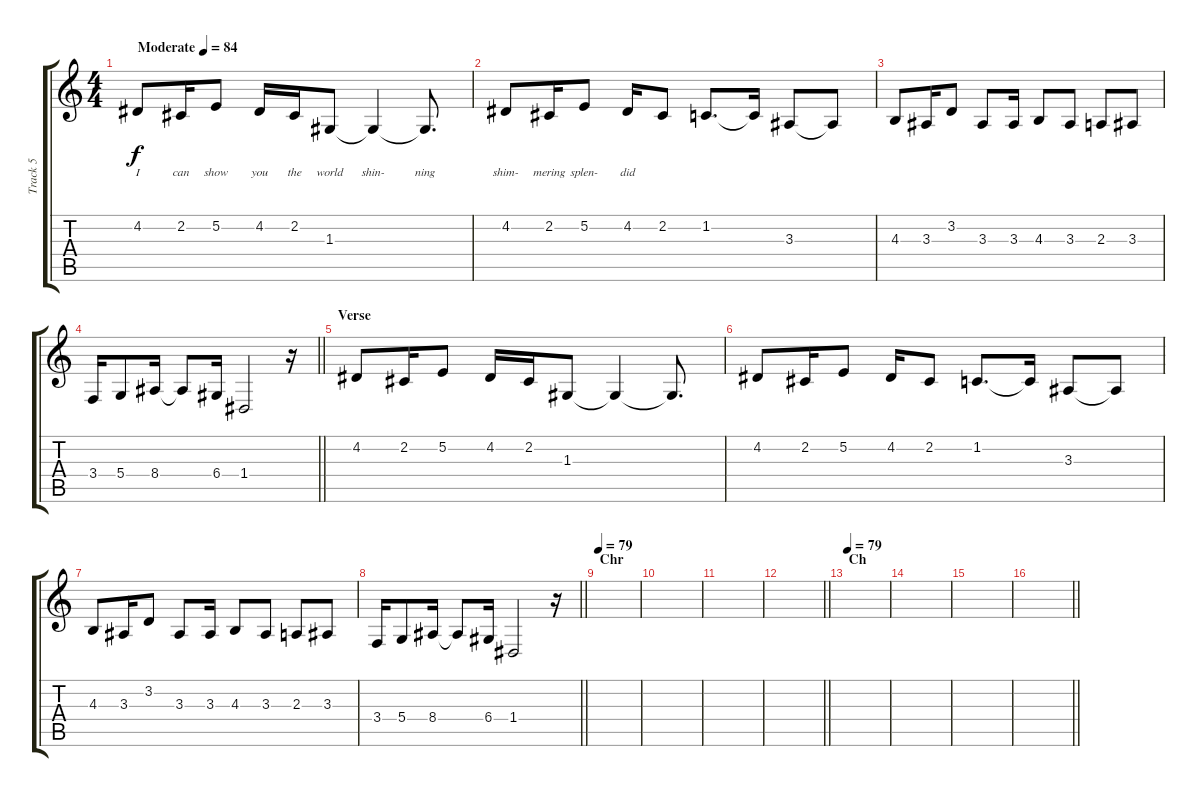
\track ("Track 5" "Track 5") {instrument sopranosax}
\staff {score tabs}
\tuning (E4 B3 G3 D3 A2 E2) {hide}
\ts (4 4)
\tempo (84 "Moderate")
\clef g2
\ks c
4.2.8{lyrics (0 "I") lyrics (1 "") lyrics (2 "") lyrics (3 "") lyrics (4 "") dy f instrument sopranosax} 2.2.16{lyrics (0 "can") lyrics (1 "") lyrics (2 "") lyrics (3 "") lyrics (4 "")} 5.2.8{lyrics (0 "show") lyrics (1 "") lyrics (2 "") lyrics (3 "") lyrics (4 "")} 4.2.16{lyrics (0 "you") lyrics (1 "") lyrics (2 "") lyrics (3 "") lyrics (4 "")} 2.2.16{lyrics (0 "the") lyrics (1 "") lyrics (2 "") lyrics (3 "") lyrics (4 "")} 1.3.8{lyrics (0 "world") lyrics (1 "") lyrics (2 "") lyrics (3 "") lyrics (4 "")} 1.3{t}.4{lyrics (0 "shin-") lyrics (1 "") lyrics (2 "") lyrics (3 "") lyrics (4 "")} 1.3{t}.8{d lyrics (0 "ning") lyrics (1 "") lyrics (2 "") lyrics (3 "") lyrics (4 "")} |
4.2.8{lyrics (0 "shim-") lyrics (1 "") lyrics (2 "") lyrics (3 "") lyrics (4 "")} 2.2.16{lyrics (0 "mering") lyrics (1 "") lyrics (2 "") lyrics (3 "") lyrics (4 "")} 5.2.8{lyrics (0 "splen-") lyrics (1 "") lyrics (2 "") lyrics (3 "") lyrics (4 "")} 4.2.16{lyrics (0 "did") lyrics (1 "") lyrics (2 "") lyrics (3 "") lyrics (4 "")} 2.2.8 1.2.8{d} 1.2{t}.16 3.3.8 3.3{t}.8 |
4.3.8 3.3.16 3.2.8 3.3.8 3.3.16 4.3.8 3.3.8 2.3.8 3.3.8 |
\barLineRight lightlight
3.4.16 5.4.8 8.4.16 8.4{t}.8 6.4.16 1.4.2 r.16 |
\section ("" "Verse")
4.2.8 2.2.16 5.2.8 4.2.16 2.2.16 1.3.8 1.3{t}.4 1.3{t}.8{d} |
4.2.8 2.2.16 5.2.8 4.2.16 2.2.8 1.2.8{d} 1.2{t}.16 3.3.8 3.3{t}.8 |
4.3.8 3.3.16 3.2.8 3.3.8 3.3.16 4.3.8 3.3.8 2.3.8 3.3.8 |
\barLineRight lightlight
3.4.16 5.4.8 8.4.16 8.4{t}.8 6.4.16 1.4.2 r.16 |
\section ("" "Chr")
\tempo 79
|
|
|
\barLineRight lightlight
|
\section ("" "Ch")
\tempo 79
|
|
|
\barLineRight lightlight
